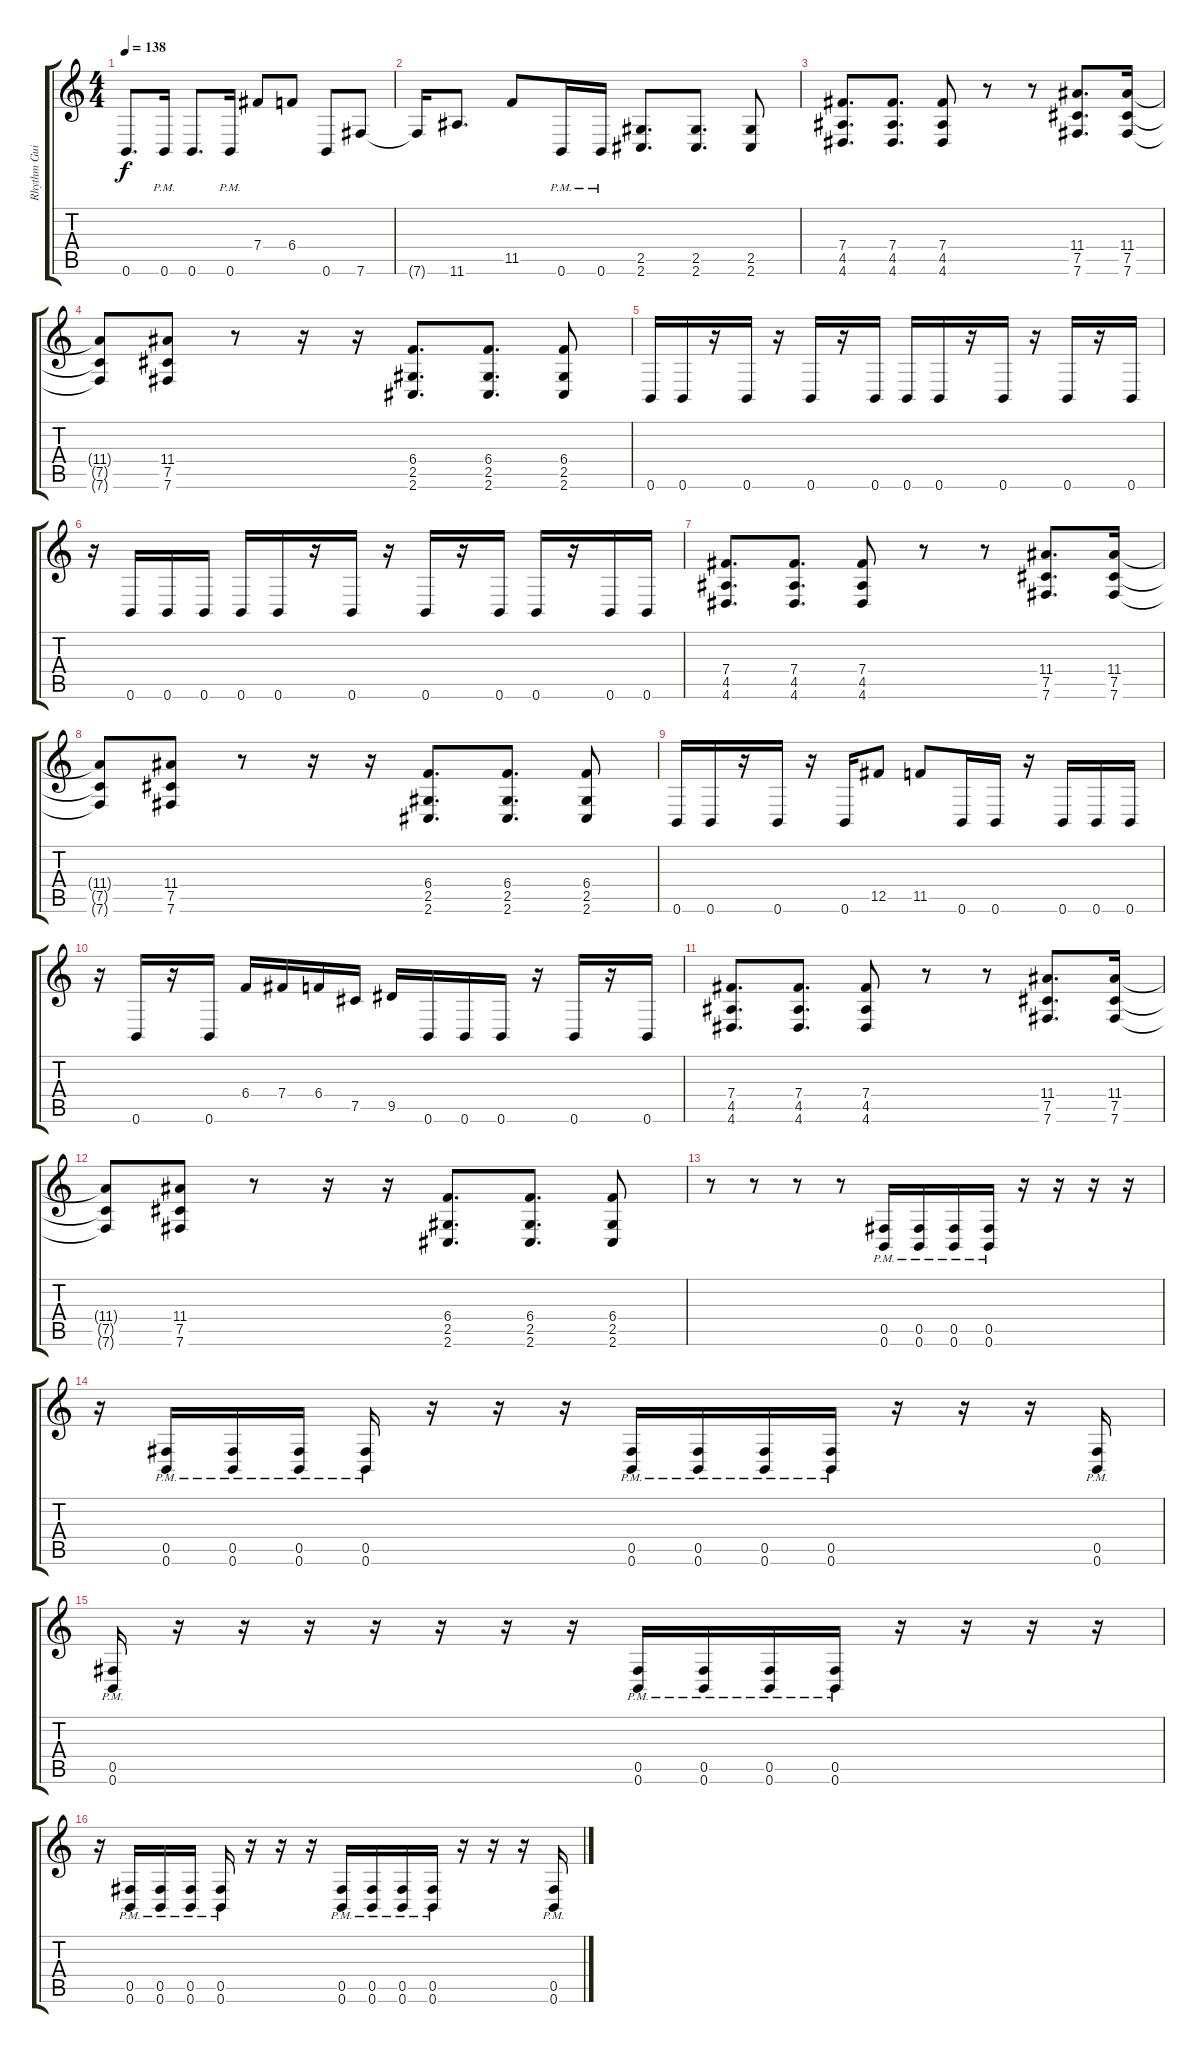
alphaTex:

\track ("Rhythm Guitar 1" "Rhythm Gui") {instrument distortionguitar}
\staff {score tabs}
\tuning (Db4 Ab3 E3 B2 Gb2 B1) {hide}
\ts (4 4)
\tempo 138
\clef g2
\ks c
0.6.8{d dy f} 0.6{pm}.16 0.6.8{d} 0.6{pm}.16 7.4.8 6.4.8 0.6.8 7.6.8 |
7.6{t}.16 11.6.8{d} 11.5.8 0.6{pm}.16 0.6{pm}.16 (2.5 2.6).8{d} (2.5 2.6).8{d} (2.5 2.6).8 |
(7.4 4.5 4.6).8{d} (7.4 4.5 4.6).8{d} (7.4 4.5 4.6).8 r.8 r.8 (11.4 7.5 7.6).8{d} (11.4 7.5 7.6).16 |
(11.4{t} 7.5{t} 7.6{t}).8 (11.4 7.5 7.6).8 r.8 r.16 r.16 (6.4 2.5 2.6).8{d} (6.4 2.5 2.6).8{d} (6.4 2.5 2.6).8 |
0.6.16 0.6.16 r.16 0.6.16 r.16 0.6.16 r.16 0.6.16 0.6.16 0.6.16 r.16 0.6.16 r.16 0.6.16 r.16 0.6.16 |
r.16 0.6.16 0.6.16 0.6.16 0.6.16 0.6.16 r.16 0.6.16 r.16 0.6.16 r.16 0.6.16 0.6.16 r.16 0.6.16 0.6.16 |
(7.4 4.5 4.6).8{d} (7.4 4.5 4.6).8{d} (7.4 4.5 4.6).8 r.8 r.8 (11.4 7.5 7.6).8{d} (11.4 7.5 7.6).16 |
(11.4{t} 7.5{t} 7.6{t}).8 (11.4 7.5 7.6).8 r.8 r.16 r.16 (6.4 2.5 2.6).8{d} (6.4 2.5 2.6).8{d} (6.4 2.5 2.6).8 |
0.6.16 0.6.16 r.16 0.6.16 r.16 0.6.16 12.5.8 11.5.8 0.6.16 0.6.16 r.16 0.6.16 0.6.16 0.6.16 |
r.16 0.6.16 r.16 0.6.16 6.4.16 7.4.16 6.4.16 7.5.16 9.5.16 0.6.16 0.6.16 0.6.16 r.16 0.6.16 r.16 0.6.16 |
(7.4 4.5 4.6).8{d} (7.4 4.5 4.6).8{d} (7.4 4.5 4.6).8 r.8 r.8 (11.4 7.5 7.6).8{d} (11.4 7.5 7.6).16 |
(11.4{t} 7.5{t} 7.6{t}).8 (11.4 7.5 7.6).8 r.8 r.16 r.16 (6.4 2.5 2.6).8{d} (6.4 2.5 2.6).8{d} (6.4 2.5 2.6).8 |
r.8 r.8 r.8 r.8 (0.5{pm} 0.6{pm}).16 (0.5{pm} 0.6{pm}).16 (0.5{pm} 0.6{pm}).16 (0.5{pm} 0.6{pm}).16 r.16 r.16 r.16 r.16 |
r.16 (0.5{pm} 0.6{pm}).16 (0.5{pm} 0.6{pm}).16 (0.5{pm} 0.6{pm}).16 (0.5{pm} 0.6{pm}).16 r.16 r.16 r.16 (0.5{pm} 0.6{pm}).16 (0.5{pm} 0.6{pm}).16 (0.5{pm} 0.6{pm}).16 (0.5{pm} 0.6{pm}).16 r.16 r.16 r.16 (0.5{pm} 0.6{pm}).16 |
(0.5{pm} 0.6{pm}).16 r.16 r.16 r.16 r.16 r.16 r.16 r.16 (0.5{pm} 0.6{pm}).16 (0.5{pm} 0.6{pm}).16 (0.5{pm} 0.6{pm}).16 (0.5{pm} 0.6{pm}).16 r.16 r.16 r.16 r.16 |
r.16 (0.5{pm} 0.6{pm}).16 (0.5{pm} 0.6{pm}).16 (0.5{pm} 0.6{pm}).16 (0.5{pm} 0.6{pm}).16 r.16 r.16 r.16 (0.5{pm} 0.6{pm}).16 (0.5{pm} 0.6{pm}).16 (0.5{pm} 0.6{pm}).16 (0.5{pm} 0.6{pm}).16 r.16 r.16 r.16 (0.5{pm} 0.6{pm}).16
